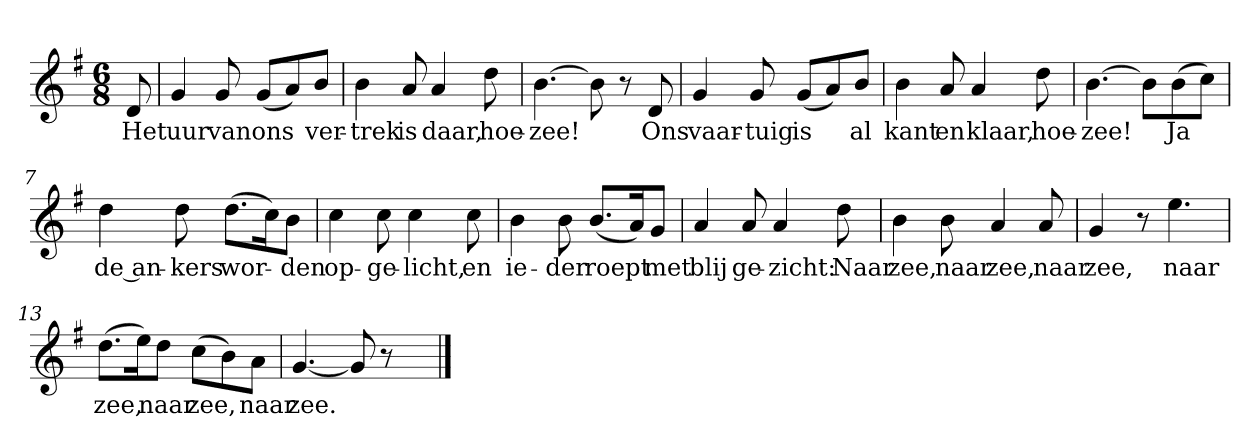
**kern	**text
*part1	*part1
*staff1	*staff1
*clefG2	*
*k[f#]	*
*G:	*
*M6/8	*
*MM120	*
=	=
8d	Het
=1	=1
4g	uur
8g	van
(8g/L	ons
8a/)	.
8b/J	ver-
=2	=2
4b	-trek
8a	is
4a	daar,
8dd	hoe-
=3	=3
[4.b	-zee!
8b]	.
8r	.
8d	Ons
=4	=4
4g	vaar-
8g	-tuig
(8g/L	is
8a/)	.
8b/J	al
=5	=5
4b	kant
8a	en
4a	klaar,
8dd	hoe-
=6	=6
[4.b	-zee!
8b\L]	.
(8b\	Ja
8cc\J)	.
=7	=7
4dd	de an-
8dd	-kers
(8.dd\L	wor-
16cc\K)	.
8b\J	-den
=8	=8
4cc	op-
8cc	-ge-
4cc	-licht,
8cc	en
=9	=9
4b	ie-
8b	-der
(8.b/L	roept
16a/K)	.
8g/J	met
=10	=10
4a	blij
8a	ge-
4a	-zicht:
8dd	Naar
=11	=11
4b	zee,
8b	naar
4a	zee,
8a	naar
=12	=12
4g	zee,
8r	.
4.ee	naar
=13	=13
(8.dd\L	zee,
16ee\K)	.
8dd\J	naar
(8cc\L	zee,
8b\)	.
8a\J	naar
=14	=14
[4.g	zee.
8g]	.
8r	.
8ryy	.
==	==
*-	*-
